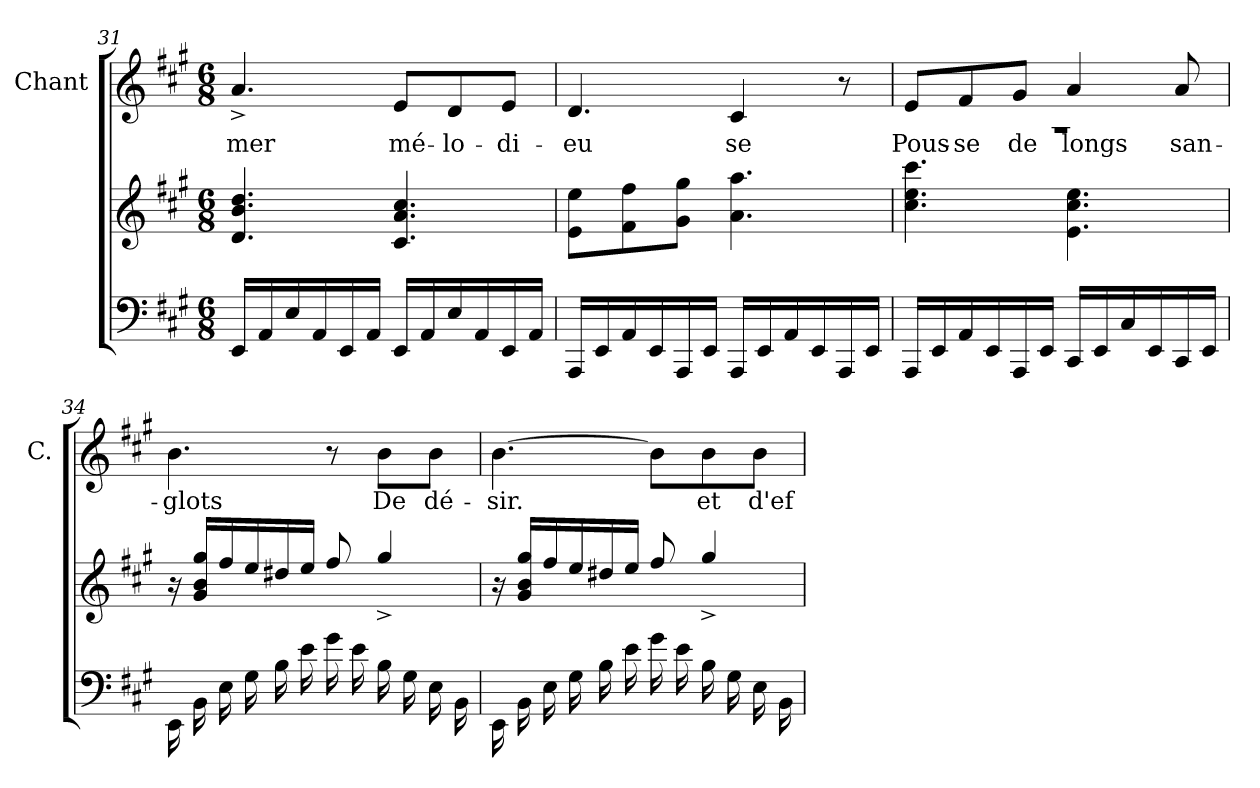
**kern	**kern	**kern	**text
*part3	*part2	*part1	*part1
*staff3	*staff2	*staff1	*staff1
*	*	*I"Chant	*
*	*	*I'C.	*
*clefF4	*clefG2	*clefG2	*
*k[f#c#g#]	*k[f#c#g#]	*k[f#c#g#]	*
*M6/8	*M6/8	*M6/8	*
=31	=31	=31	=31
16EEi/LL	4.ddj/ 4.bj/ 4.dj/	4.a^>j/	mer
16AAi/	.	.	.
16Ei/	.	.	.
16AAi/	.	.	.
16EEi/	.	.	.
16AAi/JJ	.	.	.
16EEi/LL	4.cc#j/ 4.aj/ 4.c#j/	8ej/L	mé-
16AAi/	.	.	.
16Ei/	.	8dj/	lo-
16AAi/	.	.	.
16EEi/	.	8ej/J	di-
16AAi/JJ	.	.	.
=32	=32	=32	=32
16AAAi/LL	8ej\ 8eej\L	4.dj/	eu
16EEi/	.	.	.
16AAi/	8f#j\ 8ff#j\	.	.
16EEi/	.	.	.
16AAAi/	8g#j\ 8gg#j\J	.	.
16EEi/JJ	.	.	.
16AAAi/LL	4.aj\ 4.aaj\	4c#j/	se
16EEi/	.	.	.
16AAi/	.	.	.
16EEi/	.	.	.
16AAAi/	.	8r	.
16EEi/JJ	.	.	.
!!LO:LB:g=z
=33	=33	=33	=33
*	*	*^	*
16AAAi/LL	4.cc#j\ 4.eej\ 4.ccc#j\	8ej/L	2.r	Pous-
16EEi/	.	.	.	.
16AAi/	.	8f#j/	.	se
16EEi/	.	.	.	.
16AAAi/	.	8g#j/J	.	de
16EEi/JJ	.	.	.	.
16CC#i/LL	4.ej\ 4.cc#j\ 4.eej\	4aj/	.	longs
16EEi/	.	.	.	.
16C#i/	.	.	.	.
16EEi/	.	.	.	.
16CC#i/	.	8aj/	.	san-
16EEi/JJ	.	.	.	.
*	*	*v	*v	*
=34	=34	=34	=34
16EEi\	16r	4.bj\	glots
16BBi\	16gg#j/ 16bj/ 16g#j/LL	.	.
16Ei\	16ff#j/	.	.
16G#i\	16eej/	.	.
16Bi\	16dd#Xj/	.	.
16ei\	16eej/JJ	.	.
16g#i\	8ff#j/	8r	.
16ei\	.	.	.
16Bi\	4gg#^>j/	8bj\L	De
16G#i\	.	.	.
16Ei\	.	8bj\J	dé-
16BBi\	.	.	.
=35	=35	=35	=35
16EEi\	16r	[4.bj\	sir.
16BBi\	16gg#j/ 16bj/ 16g#j/LL	.	.
16Ei\	16ff#j/	.	.
16G#i\	16eej/	.	.
16Bi\	16dd#Xj/	.	.
16ei\	16eej/JJ	.	.
16g#i\	8ff#j/	8bj\L]	.
16ei\	.	.	.
16Bi\	4gg#^>j/	8bj\	et
16G#i\	.	.	.
16Ei\	.	8bj\J	d'ef-
16BBi\	.	.	.
=	=	=	=
*-	*-	*-	*-
